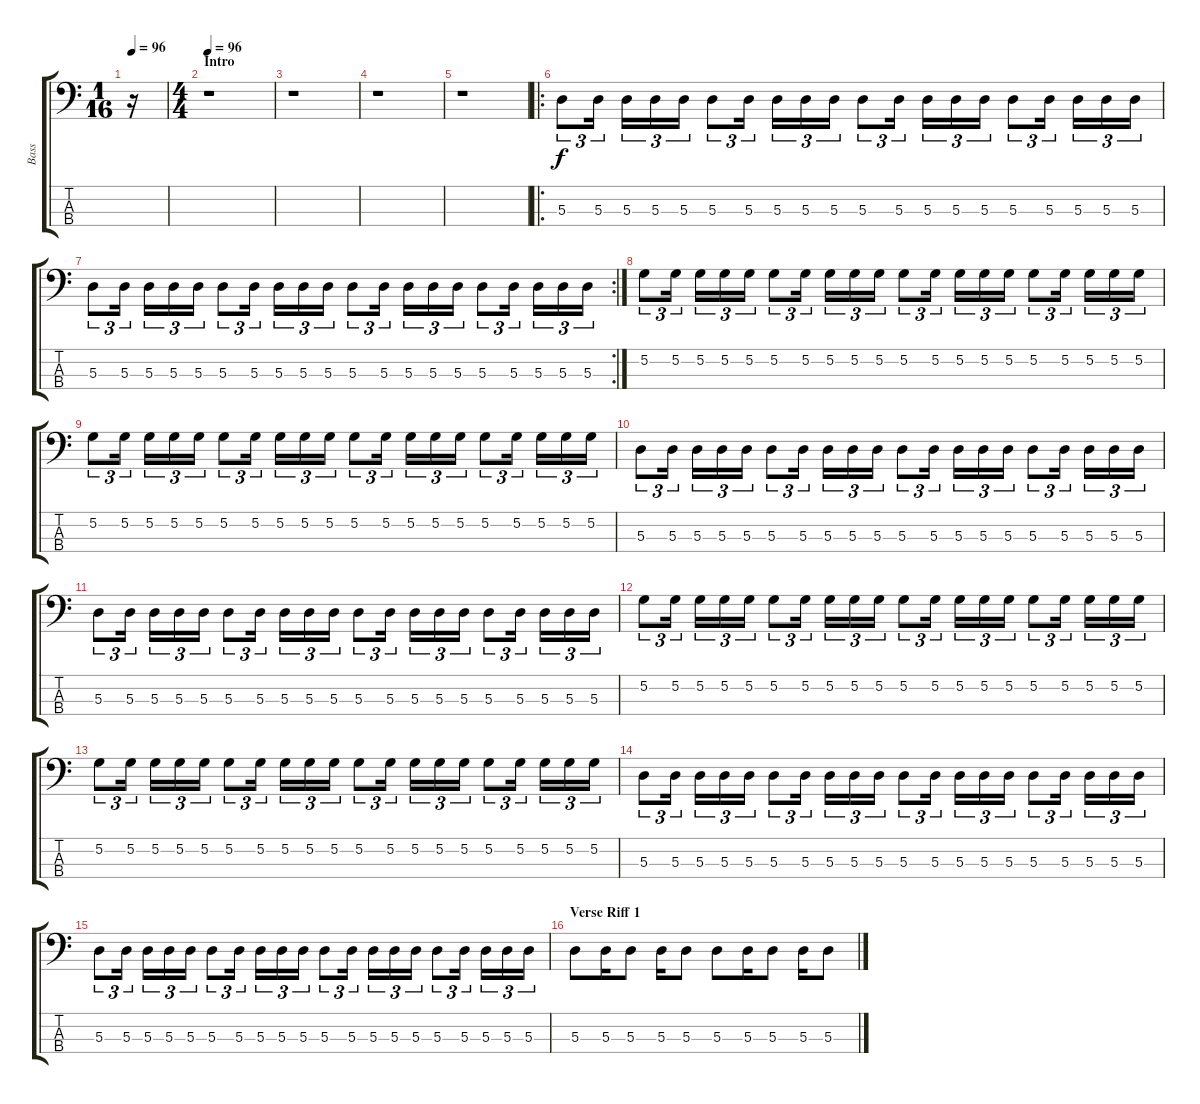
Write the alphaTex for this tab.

\track ("Bass" "Bass") {instrument electricbassfinger}
\staff {score tabs}
\tuning (G2 D2 A1 E1) {hide}
\ts (1 16)
\tempo 96
\clef f4
\ks c
r.16{dy f instrument electricbassfinger} |
\ts (4 4)
\section ("" "Intro")
\tempo 96
r.1 |
r.1 |
r.1 |
r.1 |
\ro
5.3.8{tu (3 2)} 5.3.16{tu (3 2)} 5.3.16{tu (3 2)} 5.3.16{tu (3 2)} 5.3.16{tu (3 2)} 5.3.8{tu (3 2)} 5.3.16{tu (3 2)} 5.3.16{tu (3 2)} 5.3.16{tu (3 2)} 5.3.16{tu (3 2)} 5.3.8{tu (3 2)} 5.3.16{tu (3 2)} 5.3.16{tu (3 2)} 5.3.16{tu (3 2)} 5.3.16{tu (3 2)} 5.3.8{tu (3 2)} 5.3.16{tu (3 2)} 5.3.16{tu (3 2)} 5.3.16{tu (3 2)} 5.3.16{tu (3 2)} |
\rc 2
5.3.8{tu (3 2)} 5.3.16{tu (3 2)} 5.3.16{tu (3 2)} 5.3.16{tu (3 2)} 5.3.16{tu (3 2)} 5.3.8{tu (3 2)} 5.3.16{tu (3 2)} 5.3.16{tu (3 2)} 5.3.16{tu (3 2)} 5.3.16{tu (3 2)} 5.3.8{tu (3 2)} 5.3.16{tu (3 2)} 5.3.16{tu (3 2)} 5.3.16{tu (3 2)} 5.3.16{tu (3 2)} 5.3.8{tu (3 2)} 5.3.16{tu (3 2)} 5.3.16{tu (3 2)} 5.3.16{tu (3 2)} 5.3.16{tu (3 2)} |
5.2.8{tu (3 2)} 5.2.16{tu (3 2)} 5.2.16{tu (3 2)} 5.2.16{tu (3 2)} 5.2.16{tu (3 2)} 5.2.8{tu (3 2)} 5.2.16{tu (3 2)} 5.2.16{tu (3 2)} 5.2.16{tu (3 2)} 5.2.16{tu (3 2)} 5.2.8{tu (3 2)} 5.2.16{tu (3 2)} 5.2.16{tu (3 2)} 5.2.16{tu (3 2)} 5.2.16{tu (3 2)} 5.2.8{tu (3 2)} 5.2.16{tu (3 2)} 5.2.16{tu (3 2)} 5.2.16{tu (3 2)} 5.2.16{tu (3 2)} |
5.2.8{tu (3 2)} 5.2.16{tu (3 2)} 5.2.16{tu (3 2)} 5.2.16{tu (3 2)} 5.2.16{tu (3 2)} 5.2.8{tu (3 2)} 5.2.16{tu (3 2)} 5.2.16{tu (3 2)} 5.2.16{tu (3 2)} 5.2.16{tu (3 2)} 5.2.8{tu (3 2)} 5.2.16{tu (3 2)} 5.2.16{tu (3 2)} 5.2.16{tu (3 2)} 5.2.16{tu (3 2)} 5.2.8{tu (3 2)} 5.2.16{tu (3 2)} 5.2.16{tu (3 2)} 5.2.16{tu (3 2)} 5.2.16{tu (3 2)} |
5.3.8{tu (3 2)} 5.3.16{tu (3 2)} 5.3.16{tu (3 2)} 5.3.16{tu (3 2)} 5.3.16{tu (3 2)} 5.3.8{tu (3 2)} 5.3.16{tu (3 2)} 5.3.16{tu (3 2)} 5.3.16{tu (3 2)} 5.3.16{tu (3 2)} 5.3.8{tu (3 2)} 5.3.16{tu (3 2)} 5.3.16{tu (3 2)} 5.3.16{tu (3 2)} 5.3.16{tu (3 2)} 5.3.8{tu (3 2)} 5.3.16{tu (3 2)} 5.3.16{tu (3 2)} 5.3.16{tu (3 2)} 5.3.16{tu (3 2)} |
5.3.8{tu (3 2)} 5.3.16{tu (3 2)} 5.3.16{tu (3 2)} 5.3.16{tu (3 2)} 5.3.16{tu (3 2)} 5.3.8{tu (3 2)} 5.3.16{tu (3 2)} 5.3.16{tu (3 2)} 5.3.16{tu (3 2)} 5.3.16{tu (3 2)} 5.3.8{tu (3 2)} 5.3.16{tu (3 2)} 5.3.16{tu (3 2)} 5.3.16{tu (3 2)} 5.3.16{tu (3 2)} 5.3.8{tu (3 2)} 5.3.16{tu (3 2)} 5.3.16{tu (3 2)} 5.3.16{tu (3 2)} 5.3.16{tu (3 2)} |
5.2.8{tu (3 2)} 5.2.16{tu (3 2)} 5.2.16{tu (3 2)} 5.2.16{tu (3 2)} 5.2.16{tu (3 2)} 5.2.8{tu (3 2)} 5.2.16{tu (3 2)} 5.2.16{tu (3 2)} 5.2.16{tu (3 2)} 5.2.16{tu (3 2)} 5.2.8{tu (3 2)} 5.2.16{tu (3 2)} 5.2.16{tu (3 2)} 5.2.16{tu (3 2)} 5.2.16{tu (3 2)} 5.2.8{tu (3 2)} 5.2.16{tu (3 2)} 5.2.16{tu (3 2)} 5.2.16{tu (3 2)} 5.2.16{tu (3 2)} |
5.2.8{tu (3 2)} 5.2.16{tu (3 2)} 5.2.16{tu (3 2)} 5.2.16{tu (3 2)} 5.2.16{tu (3 2)} 5.2.8{tu (3 2)} 5.2.16{tu (3 2)} 5.2.16{tu (3 2)} 5.2.16{tu (3 2)} 5.2.16{tu (3 2)} 5.2.8{tu (3 2)} 5.2.16{tu (3 2)} 5.2.16{tu (3 2)} 5.2.16{tu (3 2)} 5.2.16{tu (3 2)} 5.2.8{tu (3 2)} 5.2.16{tu (3 2)} 5.2.16{tu (3 2)} 5.2.16{tu (3 2)} 5.2.16{tu (3 2)} |
5.3.8{tu (3 2)} 5.3.16{tu (3 2)} 5.3.16{tu (3 2)} 5.3.16{tu (3 2)} 5.3.16{tu (3 2)} 5.3.8{tu (3 2)} 5.3.16{tu (3 2)} 5.3.16{tu (3 2)} 5.3.16{tu (3 2)} 5.3.16{tu (3 2)} 5.3.8{tu (3 2)} 5.3.16{tu (3 2)} 5.3.16{tu (3 2)} 5.3.16{tu (3 2)} 5.3.16{tu (3 2)} 5.3.8{tu (3 2)} 5.3.16{tu (3 2)} 5.3.16{tu (3 2)} 5.3.16{tu (3 2)} 5.3.16{tu (3 2)} |
5.3.8{tu (3 2)} 5.3.16{tu (3 2)} 5.3.16{tu (3 2)} 5.3.16{tu (3 2)} 5.3.16{tu (3 2)} 5.3.8{tu (3 2)} 5.3.16{tu (3 2)} 5.3.16{tu (3 2)} 5.3.16{tu (3 2)} 5.3.16{tu (3 2)} 5.3.8{tu (3 2)} 5.3.16{tu (3 2)} 5.3.16{tu (3 2)} 5.3.16{tu (3 2)} 5.3.16{tu (3 2)} 5.3.8{tu (3 2)} 5.3.16{tu (3 2)} 5.3.16{tu (3 2)} 5.3.16{tu (3 2)} 5.3.16{tu (3 2)} |
\section ("" "Verse Riff 1")
5.3.8 5.3.16 5.3.8 5.3.16 5.3.8 5.3.8 5.3.16 5.3.8 5.3.16 5.3.8
